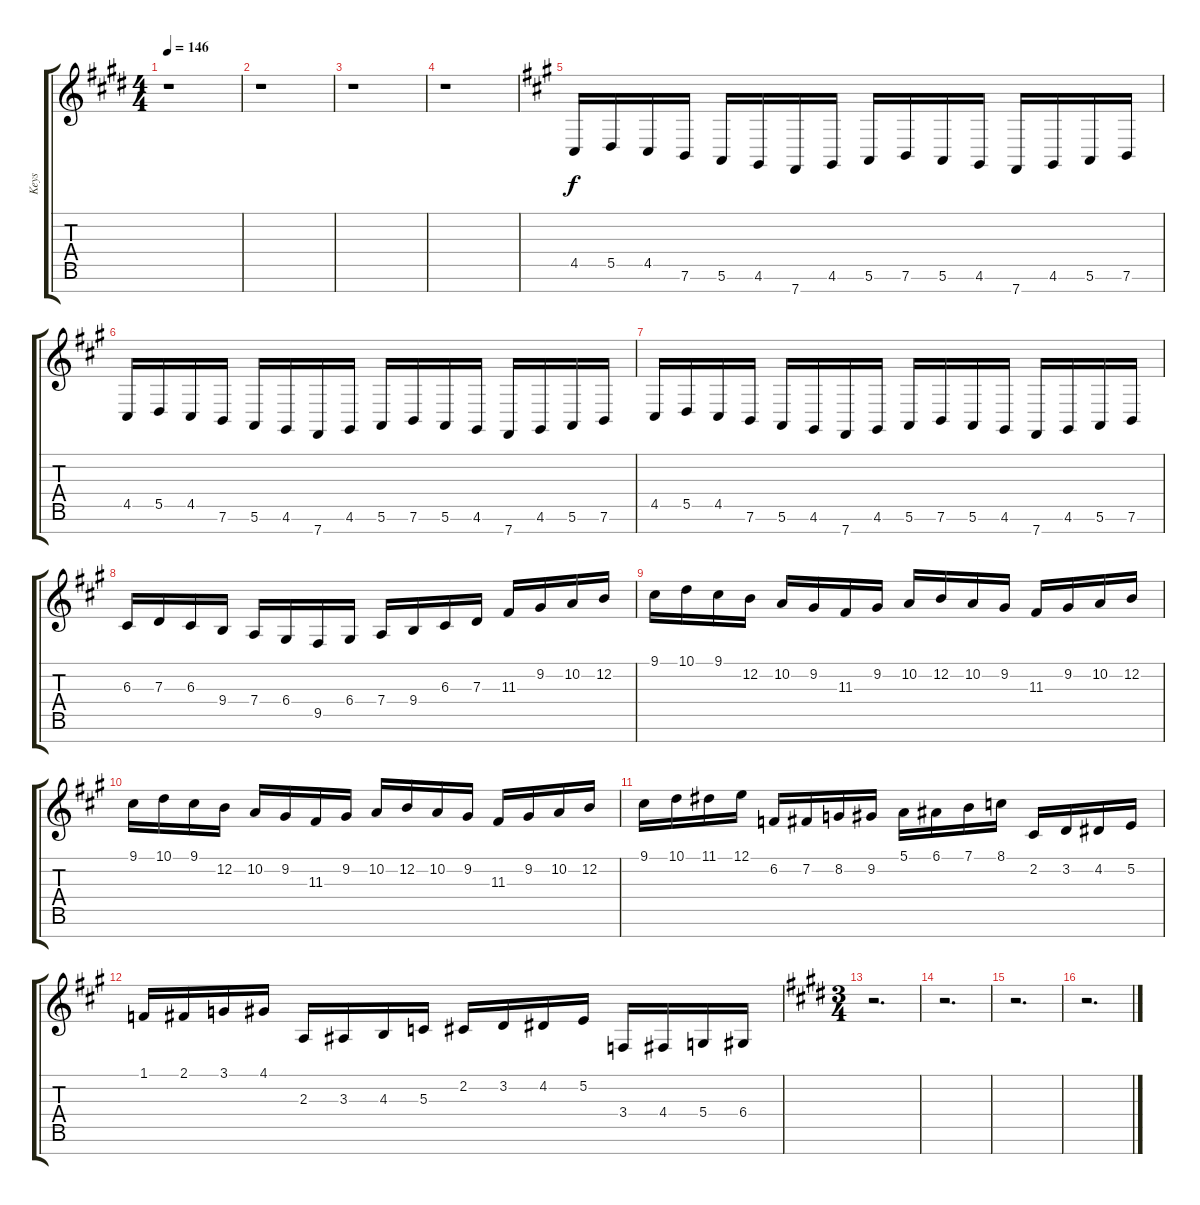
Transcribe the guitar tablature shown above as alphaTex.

\track ("Keys" "Keys") {instrument synthstrings2}
\staff {score tabs}
\tuning (E4 B3 G3 D3 A2 E2 B1) {hide}
\ts (4 4)
\tempo 146
\clef g2
\ks e
r.1{dy f} |
r.1 |
r.1 |
r.1 |
\ks a
4.5.16 5.5.16 4.5.16 7.6.16 5.6.16 4.6.16 7.7.16 4.6.16 5.6.16 7.6.16 5.6.16 4.6.16 7.7.16 4.6.16 5.6.16 7.6.16 |
4.5.16 5.5.16 4.5.16 7.6.16 5.6.16 4.6.16 7.7.16 4.6.16 5.6.16 7.6.16 5.6.16 4.6.16 7.7.16 4.6.16 5.6.16 7.6.16 |
4.5.16 5.5.16 4.5.16 7.6.16 5.6.16 4.6.16 7.7.16 4.6.16 5.6.16 7.6.16 5.6.16 4.6.16 7.7.16 4.6.16 5.6.16 7.6.16 |
6.3.16 7.3.16 6.3.16 9.4.16 7.4.16 6.4.16 9.5.16 6.4.16 7.4.16 9.4.16 6.3.16 7.3.16 11.3.16 9.2.16 10.2.16 12.2.16 |
9.1.16 10.1.16 9.1.16 12.2.16 10.2.16 9.2.16 11.3.16 9.2.16 10.2.16 12.2.16 10.2.16 9.2.16 11.3.16 9.2.16 10.2.16 12.2.16 |
9.1.16 10.1.16 9.1.16 12.2.16 10.2.16 9.2.16 11.3.16 9.2.16 10.2.16 12.2.16 10.2.16 9.2.16 11.3.16 9.2.16 10.2.16 12.2.16 |
9.1.16 10.1.16 11.1.16 12.1.16 6.2.16 7.2.16 8.2.16 9.2.16 5.1.16 6.1.16 7.1.16 8.1.16 2.2.16 3.2.16 4.2.16 5.2.16 |
1.1.16 2.1.16 3.1.16 4.1.16 2.3.16 3.3.16 4.3.16 5.3.16 2.2.16 3.2.16 4.2.16 5.2.16 3.4.16 4.4.16 5.4.16 6.4.16 |
\ts (3 4)
\ks e
r.2{d} |
r.2{d} |
r.2{d} |
r.2{d}
